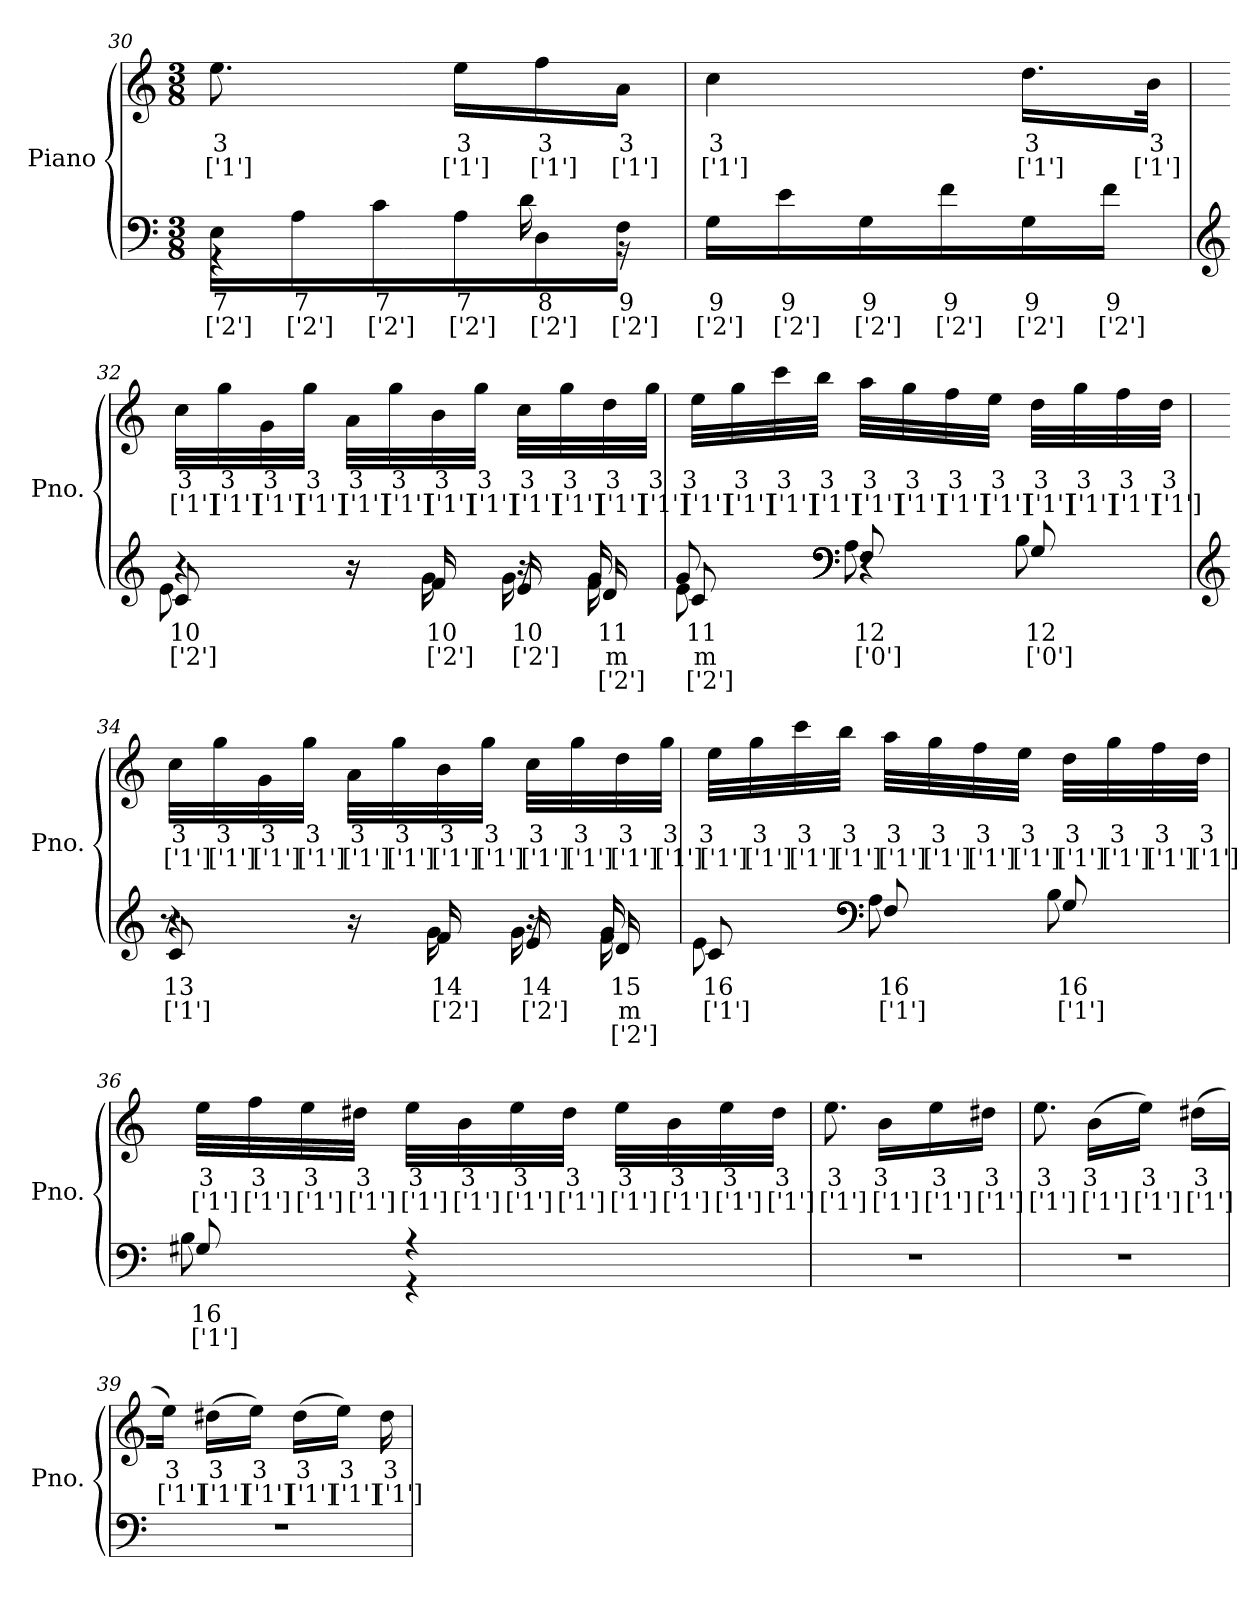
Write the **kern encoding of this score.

**kern	**text	**text	**text	**kern	**text	**text
*part1	*part1	*part1	*part1	*part1	*part1	*part1
*staff2	*staff2	*staff2	*staff2	*staff1	*staff1	*staff1
*I"Piano	*	*	*	*	*	*
*I'Pno.	*	*	*	*	*	*
*clefF4	*	*	*	*clefG2	*	*
*k[]	*	*	*	*k[]	*	*
*M3/8	*	*	*	*M3/8	*	*
=30	=30	=30	=30	=30	=30	=30
*^	*	*	*	*	*	*
16Ei\LL	4r	7	['2']	.	8.eej\	3	['1']
16Ai\	.	7	['2']	.	.	.	.
16ci\	.	7	['2']	.	.	.	.
16Ai\	.	7	['2']	.	16eej\LL	3	['1']
16DZ	16di	8	['2']	.	16ffj\	3	['1']
16Fi\JJ	16r	9	['2']	.	16aj\JJ	3	['1']
*v	*v	*	*	*	*	*	*
=31	=31	=31	=31	=31	=31	=31
16Gi\LL	9	['2']	.	4ccj\	3	['1']
16ei\	9	['2']	.	.	.	.
16Gi\	9	['2']	.	.	.	.
16fi\	9	['2']	.	.	.	.
16Gi\	9	['2']	.	16.ddj\LL	3	['1']
16fi\JJ	9	['2']	.	.	.	.
.	.	.	.	32bj\JJk	3	['1']
!!LO:LB:g=z
=32	=32	=32	=32	=32	=32	=32
*clefG2	*	*	*	*	*	*
*^	*	*	*	*	*	*
*	*^	*	*	*	*	*	*
8cZ	8ei	4r	10	['2']	.	32ccj\LLL	3	['1']
.	.	.	.	.	.	32ggj\	3	['1']
.	.	.	.	.	.	32gj\	3	['1']
.	.	.	.	.	.	32ggj\JJJ	3	['1']
16r	16r	.	.	.	.	32aj\LLL	3	['1']
.	.	.	.	.	.	32ggj\	3	['1']
16fZ	16gi	.	10	['2']	.	32bj\	3	['1']
.	.	.	.	.	.	32ggj\JJJ	3	['1']
16eZ	16gi	16r	10	['2']	.	32ccj\LLL	3	['1']
.	.	.	.	.	.	32ggj\	3	['1']
16dZ	16fV	16gi	11	m	['2']	32ddj\	3	['1']
.	.	.	.	.	.	32ggj\JJJ	3	['1']
=33	=33	=33	=33	=33	=33	=33	=33	=33
8cZ	8eV	8gi	11	m	['2']	32eej\LLL	3	['1']
.	.	.	.	.	.	32ggj\	3	['1']
.	.	.	.	.	.	32cccj\	3	['1']
.	.	.	.	.	.	32bbj\JJJ	3	['1']
*clefF4	*	*	*	*	*	*	*	*
8FV	8AZ	4r	12	['0']	.	32aaj\LLL	3	['1']
.	.	.	.	.	.	32ggj\	3	['1']
.	.	.	.	.	.	32ffj\	3	['1']
.	.	.	.	.	.	32eej\JJJ	3	['1']
8GV	8BZ	.	12	['0']	.	32ddj\LLL	3	['1']
.	.	.	.	.	.	32ggj\	3	['1']
.	.	.	.	.	.	32ffj\	3	['1']
.	.	.	.	.	.	32ddj\JJJ	3	['1']
=34	=34	=34	=34	=34	=34	=34	=34	=34
*clefG2	*	*	*	*	*	*	*	*
8cV/	8.r	4r	13	['1']	.	32ccj\LLL	3	['1']
.	.	.	.	.	.	32ggj\	3	['1']
.	.	.	.	.	.	32gj\	3	['1']
.	.	.	.	.	.	32ggj\JJJ	3	['1']
16r	.	.	.	.	.	32aj\LLL	3	['1']
.	.	.	.	.	.	32ggj\	3	['1']
16fZ	16gi	.	14	['2']	.	32bj\	3	['1']
.	.	.	.	.	.	32ggj\JJJ	3	['1']
16eZ	16gi	16r	14	['2']	.	32ccj\LLL	3	['1']
.	.	.	.	.	.	32ggj\	3	['1']
16dZ	16fV	16gi	15	m	['2']	32ddj\	3	['1']
.	.	.	.	.	.	32ggj\JJJ	3	['1']
*v	*v	*v	*	*	*	*	*	*
=35	=35	=35	=35	=35	=35	=35
*^	*	*	*	*	*	*
8cZ	8eV	16	['1']	.	32eej\LLL	3	['1']
.	.	.	.	.	32ggj\	3	['1']
.	.	.	.	.	32cccj\	3	['1']
.	.	.	.	.	32bbj\JJJ	3	['1']
*clefF4	*	*	*	*	*	*	*
8FZ	8AV	16	['1']	.	32aaj\LLL	3	['1']
.	.	.	.	.	32ggj\	3	['1']
.	.	.	.	.	32ffj\	3	['1']
.	.	.	.	.	32eej\JJJ	3	['1']
8GZ	8BV	16	['1']	.	32ddj\LLL	3	['1']
.	.	.	.	.	32ggj\	3	['1']
.	.	.	.	.	32ffj\	3	['1']
.	.	.	.	.	32ddj\JJJ	3	['1']
!!LO:PB:g=z
=36	=36	=36	=36	=36	=36	=36	=36
8G#XZ	8BV	16	['1']	.	32eej\LLL	3	['1']
.	.	.	.	.	32ffj\	3	['1']
.	.	.	.	.	32eej\	3	['1']
.	.	.	.	.	32dd#Xj\JJJ	3	['1']
4r	4r	.	.	.	32eej\LLL	3	['1']
.	.	.	.	.	32bj\	3	['1']
.	.	.	.	.	32eej\	3	['1']
.	.	.	.	.	32dd#j\JJJ	3	['1']
.	.	.	.	.	32eej\LLL	3	['1']
.	.	.	.	.	32bj\	3	['1']
.	.	.	.	.	32eej\	3	['1']
.	.	.	.	.	32dd#j\JJJ	3	['1']
*v	*v	*	*	*	*	*	*
=37	=37	=37	=37	=37	=37	=37
4.r	.	.	.	8.eej\	3	['1']
.	.	.	.	16bj\LL	3	['1']
.	.	.	.	16eej\	3	['1']
.	.	.	.	16dd#Xj\JJ	3	['1']
=38	=38	=38	=38	=38	=38	=38
4.r	.	.	.	8.eej\	3	['1']
.	.	.	.	(>16bj\LL	3	['1']
.	.	.	.	16eej\JJ)	3	['1']
.	.	.	.	(>16dd#Xj\LL	3	['1']
=39	=39	=39	=39	=39	=39	=39
4.r	.	.	.	16eej\JJ)	3	['1']
.	.	.	.	(>16dd#Xj\LL	3	['1']
.	.	.	.	16eej\JJ)	3	['1']
.	.	.	.	(>16dd#j\LL	3	['1']
.	.	.	.	16eej\JJ)	3	['1']
.	.	.	.	16dd#j\	3	['1']
=	=	=	=	=	=	=
*-	*-	*-	*-	*-	*-	*-
